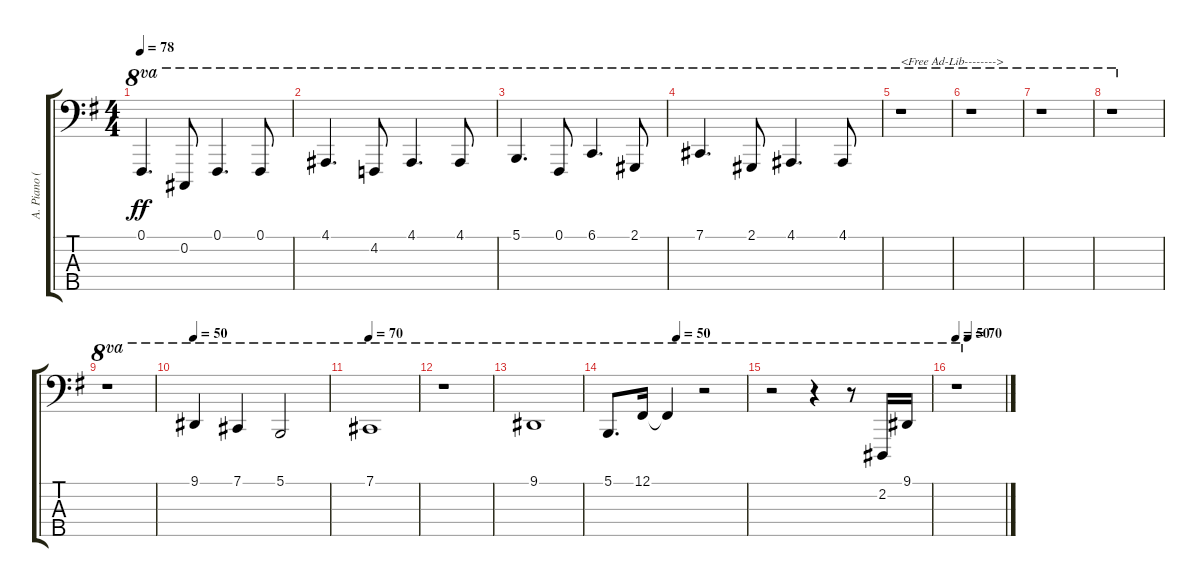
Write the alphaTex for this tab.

\track ("A. Piano (Left Hand)" "A. Piano (") {instrument acousticgrandpiano}
\staff {score tabs}
\tuning (Gb2 Db2 Ab1 Eb1 Bb0) {hide}
\ts (4 4)
\tempo 78
\clef f4
\ks g
0.1.4{d ot 8va dy ff} 0.2.8{ot 8va} 0.1.4{d ot 8va} 0.1.8{ot 8va} |
4.1.4{d ot 8va} 4.2.8{ot 8va} 4.1.4{d ot 8va} 4.1.8{ot 8va} |
5.1.4{d ot 8va} 0.1.8{ot 8va} 6.1.4{d ot 8va} 2.1.8{ot 8va} |
7.1.4{d ot 8va} 2.1.8{ot 8va} 4.1.4{d ot 8va} 4.1.8{ot 8va} |
r.1{ot 8va txt "<Free Ad-Lib-------->"} |
r.1{ot 8va} |
r.1{ot 8va} |
r.1{ot 8va} |
r.1{ot 8va} |
\tempo 50
9.1.4{ot 8va} 7.1.4{ot 8va} 5.1.2{ot 8va} |
\tempo 70
7.1.1{ot 8va} |
r.1{ot 8va} |
9.1.1{ot 8va} |
\tempo (50 0.5)
5.1.8{d ot 8va} 12.1.16{ot 8va} 12.1{t}.4{ot 8va} r.2{ot 8va} |
r.2{ot 8va} r.4{ot 8va} r.8{ot 8va} 2.2.16{ot 8va} 9.1.16{ot 8va} |
\tempo 50
\tempo (70 0.25)
r.1{ot 8va}
